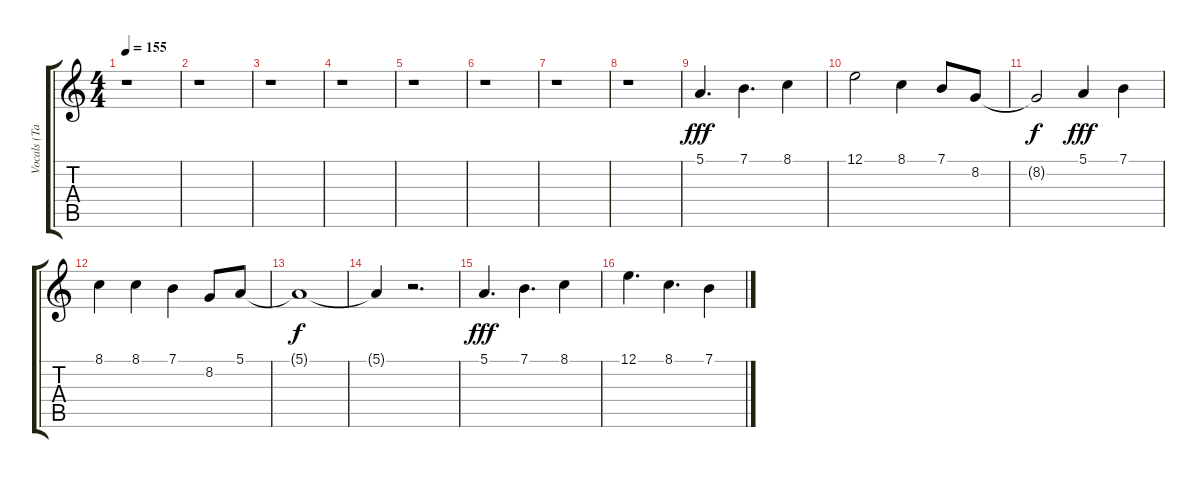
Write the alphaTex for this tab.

\track ("Vocals (Tarja)" "Vocals (Ta") {instrument lead3calliope}
\staff {score tabs}
\tuning (E4 B3 G3 D3 A2 E2) {hide}
\ts (4 4)
\tempo 155
\clef g2
\ks c
r.1{dy fff} |
r.1 |
r.1 |
r.1 |
r.1 |
r.1 |
r.1 |
r.1 |
5.1.4{d} 7.1.4{d} 8.1.4 |
12.1.2 8.1.4 7.1.8 8.2.8 |
8.2{t}.2{dy f} 5.1.4{dy fff} 7.1.4 |
8.1.4 8.1.4 7.1.4 8.2.8 5.1.8 |
5.1{t}.1{dy f} |
5.1{t}.4 r.2{d} |
5.1.4{d dy fff} 7.1.4{d} 8.1.4 |
12.1.4{d} 8.1.4{d} 7.1.4
